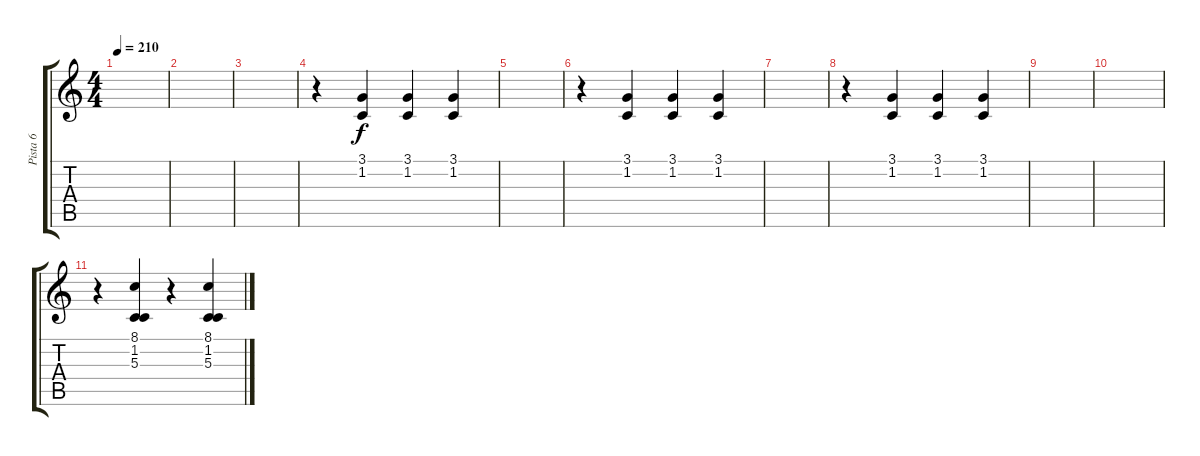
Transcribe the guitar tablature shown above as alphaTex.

\track ("Pista 6" "Pista 6") {instrument trumpet}
\staff {score tabs}
\tuning (E4 B3 G3 D3 A2 E2) {hide}
\ts (4 4)
\tempo 210
\clef g2
\ks c
|
|
|
r.4 (3.1 1.2).4 (3.1 1.2).4 (3.1 1.2).4 |
|
r.4 (3.1 1.2).4 (3.1 1.2).4 (3.1 1.2).4 |
|
r.4 (3.1 1.2).4 (3.1 1.2).4 (3.1 1.2).4 |
|
|
r.4 (8.1 1.2 5.3).4 r.4 (8.1 1.2 5.3).4
